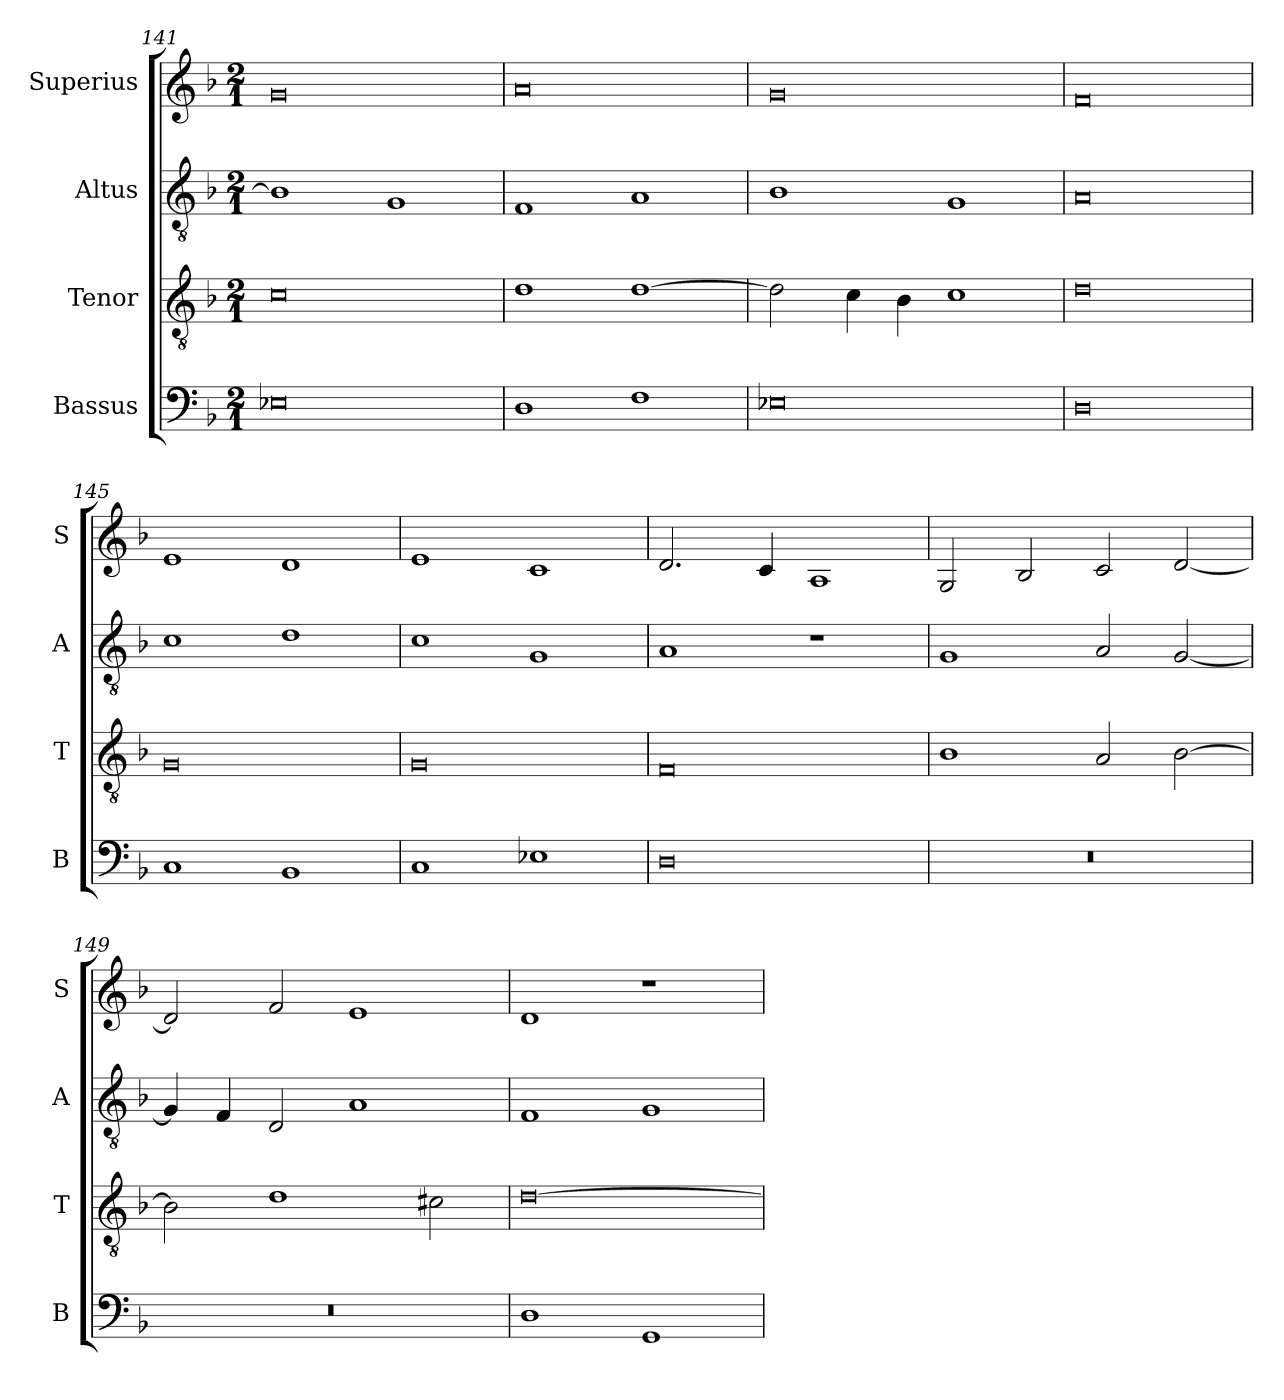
**kern	**kern	**kern	**kern
*part4	*part3	*part2	*part1
*staff4	*staff3	*staff2	*staff1
*I"Bassus	*I"Tenor	*I"Altus	*I"Superius
*I'B	*I'T	*I'A	*I'S
*clefF4	*clefGv2	*clefGv2	*clefG2
*k[b-]	*k[b-]	*k[b-]	*k[b-]
*M2/1	*M2/1	*M2/1	*M2/1
=141	=141	=141	=141
0E-X	0c	1B-]	0g
.	.	1G	.
=142	=142	=142	=142
1D	1d	1F	0a
1F	[1d	1A	.
=143	=143	=143	=143
0E-X	2d\]	1B-	0g
.	4c\	.	.
.	4B-\	.	.
.	1c	1G	.
=144	=144	=144	=144
0D	0d	0A	0f
=145	=145	=145	=145
1C	0G	1c	1e
1BB-	.	1d	1d
=146	=146	=146	=146
1C	0G	1c	1e
1E-X	.	1G	1c
=147	=147	=147	=147
0D	0F	1A	2.d/
.	.	.	4c/
.	.	1r	1A
=148	=148	=148	=148
0r	1B-	1G	2G/
.	.	.	2B-/
.	2A/	2A/	2c/
.	[2B-\	[2G/	[2d/
=149	=149	=149	=149
0r	2B-\]	4G/]	2d/]
.	.	4F/	.
.	1d	2D/	2f/
.	.	1A	1e
.	2c#X\	.	.
=150	=150	=150	=150
1D	[0d	1F	1d
1GG	.	1G	1r
=	=	=	=
*-	*-	*-	*-
